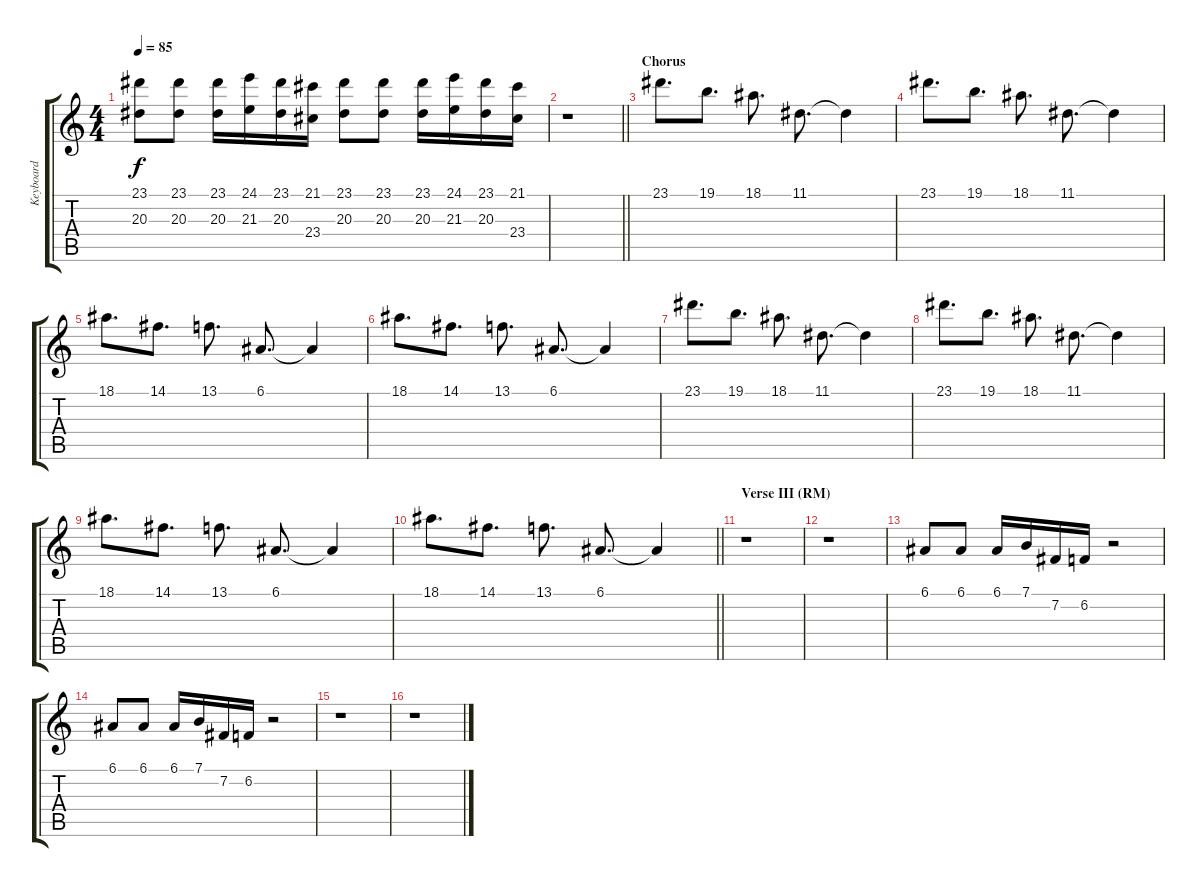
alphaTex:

\track ("Keyboard" "Keyboard") {instrument acousticgrandpiano}
\staff {score tabs}
\tuning (E4 B3 G3 D3 A2 E2) {hide}
\ts (4 4)
\tempo 85
\clef g2
\ks c
(23.1 20.3).8{dy f} (23.1 20.3).8 (23.1 20.3).16 (24.1 21.3).16 (23.1 20.3).16 (21.1 23.4).16 (23.1 20.3).8 (23.1 20.3).8 (23.1 20.3).16 (24.1 21.3).16 (23.1 20.3).16 (21.1 23.4).16 |
\barLineRight lightlight
r.1 |
\section ("" "Chorus")
23.1.8{d instrument acousticgrandpiano} 19.1.8{d} 18.1.8{d} 11.1.8{d} 11.1{t}.4 |
23.1.8{d} 19.1.8{d} 18.1.8{d} 11.1.8{d} 11.1{t}.4 |
18.1.8{d} 14.1.8{d} 13.1.8{d} 6.1.8{d} 6.1{t}.4 |
18.1.8{d} 14.1.8{d} 13.1.8{d} 6.1.8{d} 6.1{t}.4 |
23.1.8{d} 19.1.8{d} 18.1.8{d} 11.1.8{d} 11.1{t}.4 |
23.1.8{d} 19.1.8{d} 18.1.8{d} 11.1.8{d} 11.1{t}.4 |
18.1.8{d} 14.1.8{d} 13.1.8{d} 6.1.8{d} 6.1{t}.4 |
\barLineRight lightlight
18.1.8{d} 14.1.8{d} 13.1.8{d} 6.1.8{d} 6.1{t}.4 |
\section ("" "Verse III (RM)")
r.1 |
r.1 |
6.1.8{instrument vibraphone} 6.1.8 6.1.16 7.1.16 7.2.16 6.2.16 r.2 |
6.1.8 6.1.8 6.1.16 7.1.16 7.2.16 6.2.16 r.2 |
r.1 |
r.1
